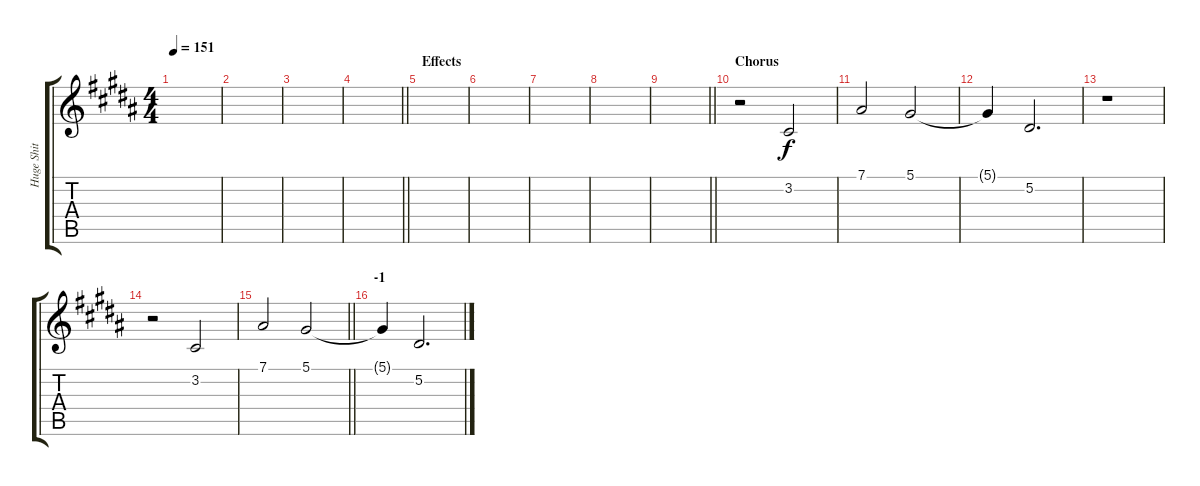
\track ("Huge Shit" "Huge Shit") {instrument pad1newage}
\staff {score tabs}
\tuning (Eb4 Bb3 Gb3 Db3 Ab2 Eb2) {hide}
\ts (4 4)
\tempo 151
\clef g2
\ks b
|
|
|
\barLineRight lightlight
|
\section ("" "Effects")
|
|
|
|
\barLineRight lightlight
|
\section ("" "Chorus")
r.2 3.2.2 |
7.1.2 5.1.2 |
5.1{t}.4 5.2.2{d} |
r.1 |
r.2 3.2.2 |
\barLineRight lightlight
7.1.2 5.1.2 |
\section ("" "-1")
5.1{t}.4 5.2.2{d}
